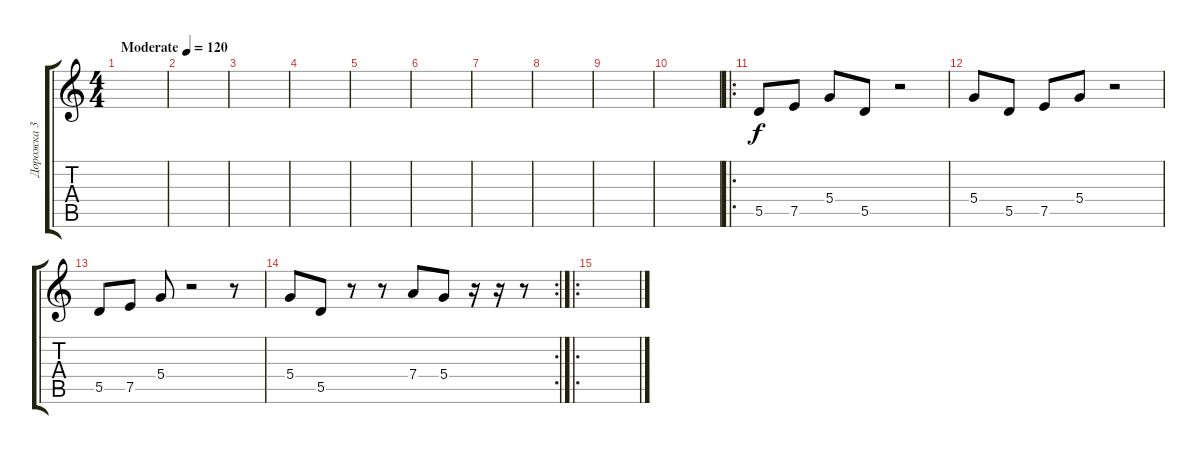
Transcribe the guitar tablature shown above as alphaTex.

\track ("Дорожка 3" "Дорожка 3") {instrument distortionguitar}
\staff {score tabs}
\tuning (E4 B3 G3 D3 A2 E2) {hide}
\ts (4 4)
\tempo (120 "Moderate")
\clef g2
\ks c
|
|
|
|
|
|
|
|
|
|
\ro
5.5.8 7.5.8 5.4.8 5.5.8 r.2 |
5.4.8 5.5.8 7.5.8 5.4.8 r.2 |
5.5.8 7.5.8 5.4.8 r.2 r.8 |
\rc 2
5.4.8 5.5.8 r.8 r.8 7.4.8 5.4.8 r.16 r.16 r.8 |
\ro
